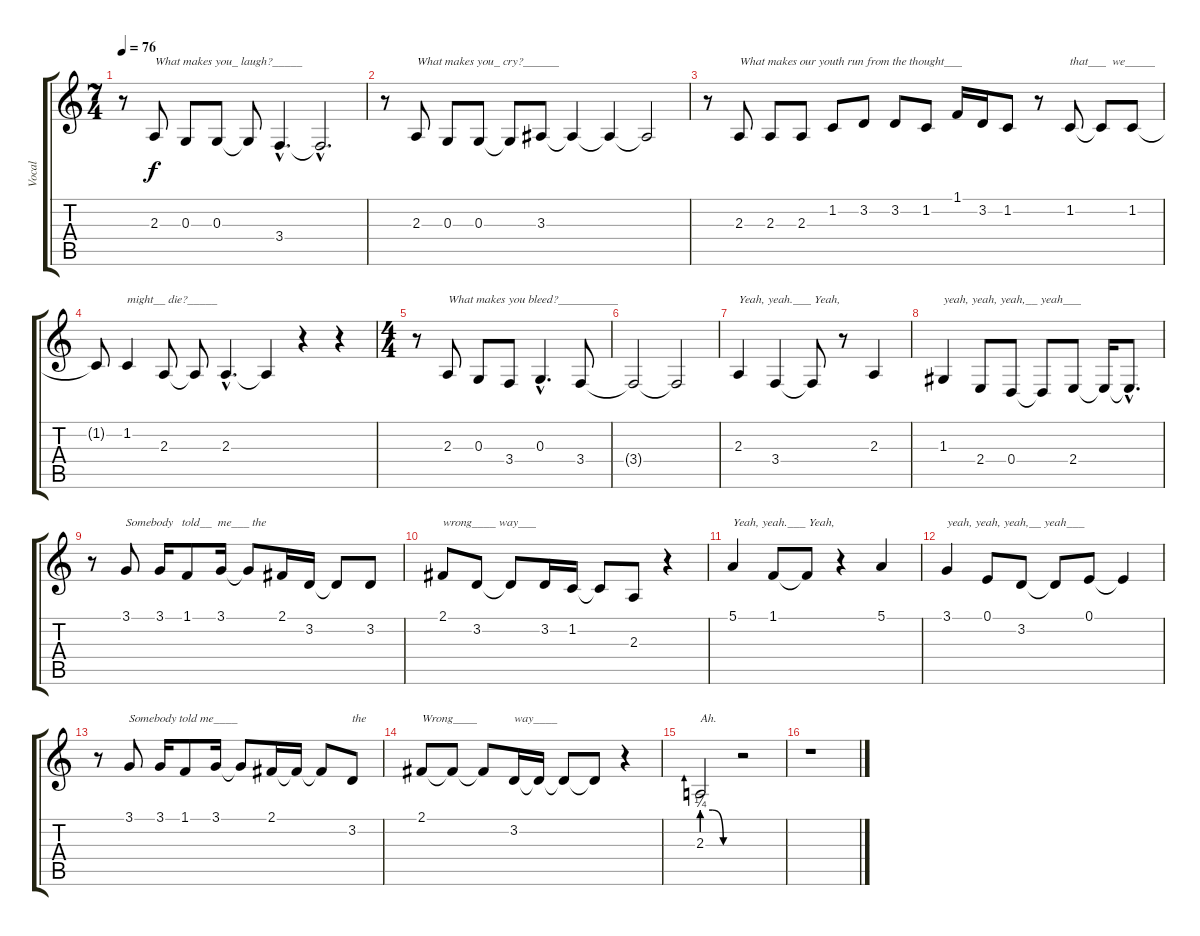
\track ("Vocal" "Vocal") {instrument trumpet}
\staff {score tabs}
\tuning (E4 B3 G3 D3 A2 E2) {hide}
\ts (7 4)
\tempo 76
\clef g2
\ks c
r.8{dy f} 2.3.8{txt "What makes you_ laugh?_____"} 0.3.8 0.3.8 0.3{t}.8 3.4{hac}.4{d} 3.4{hac t}.2{d} |
r.8 2.3.8{txt "What makes you_ cry?______"} 0.3.8 0.3.8 0.3{t}.8 3.3.8 3.3{t}.4 3.3{t}.4 3.3{t}.2 |
r.8 2.3.8{txt "What makes our youth run from the thought___"} 2.3.8 2.3.8 1.2.8 3.2.8 3.2.8 1.2.8 1.1.16 3.2.16 1.2.8 r.8 1.2.8{txt "that___  we_____"} 1.2{t}.8 1.2.8 |
1.2{t}.8 1.2.4{txt "might__ die?_____"} 2.3.8 2.3{t}.8 2.3{hac}.4{d} 2.3{t}.4 r.4 r.4 |
\ts (4 4)
r.8 2.3.8{txt "What makes you bleed?__________  "} 0.3.8 3.4.8 0.3{hac}.4{d} 3.4.8 |
3.4{t}.2 3.4{t}.2 |
2.3.4{txt "Yeah, yeah.___ Yeah,"} 3.4.4 3.4{t}.8 r.8 2.3.4 |
1.3.4{txt "yeah, yeah, yeah,__ yeah___"} 2.4.8 0.4.8 0.4{t}.8 2.4.8 2.4{t}.16 2.4{hac t}.8{d} |
r.8 3.1.8{txt "Somebody   told__  me___ the"} 3.1.16 1.1.8 3.1.16 3.1{t}.8 2.1.16 3.2.16 3.2{t}.8 3.2.8 |
2.1.8{txt "wrong____ way___"} 3.2.8 3.2{t}.8 3.2.16 1.2.16 1.2{t}.8 2.3.8 r.4 |
5.1.4{txt "Yeah, yeah.___ Yeah,"} 1.1.8 1.1{t}.8 r.4 5.1.4 |
3.1.4{txt "yeah, yeah, yeah,__ yeah___"} 0.1.8 3.2.8 3.2{t}.8 0.1.8 0.1{t}.4 |
r.8 3.1.8{txt "Somebody told me____"} 3.1.16 1.1.8 3.1.16 3.1{t}.8 2.1.16 2.1{t}.16 2.1{t}.8 3.2.8{txt "the"} |
2.1.8{txt "Wrong____"} 2.1{t}.8 2.1{t}.8 3.2.16{txt "way____"} 3.2{t}.16 3.2{t}.8 3.2{t}.8 r.4 |
2.3{be (custom 0 1 20 1 40 0 60 0)}.2{txt "Ah."} r.2 |
r.1
